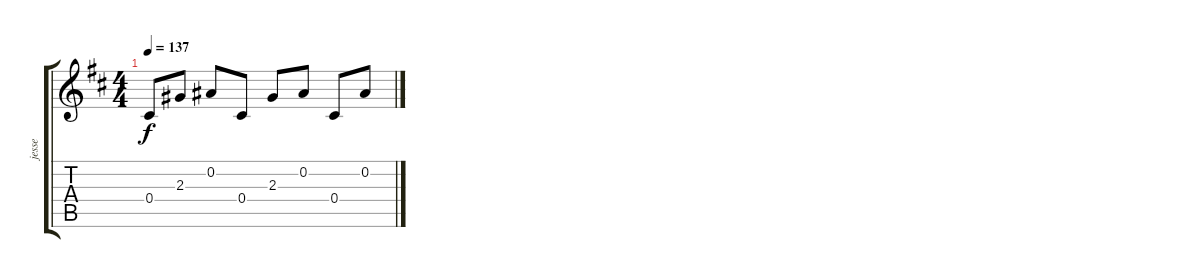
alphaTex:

\track ("jesse" "jesse") {instrument acousticguitarnylon}
\staff {score tabs}
\tuning (Eb4 Bb3 Gb3 Db3 Ab2 Eb2) {hide}
\ts (4 4)
\tempo 137
\clef g2
\ks d
0.4.8{dy f} 2.3.8 0.2.8 0.4.8 2.3.8 0.2.8 0.4.8 0.2.8
